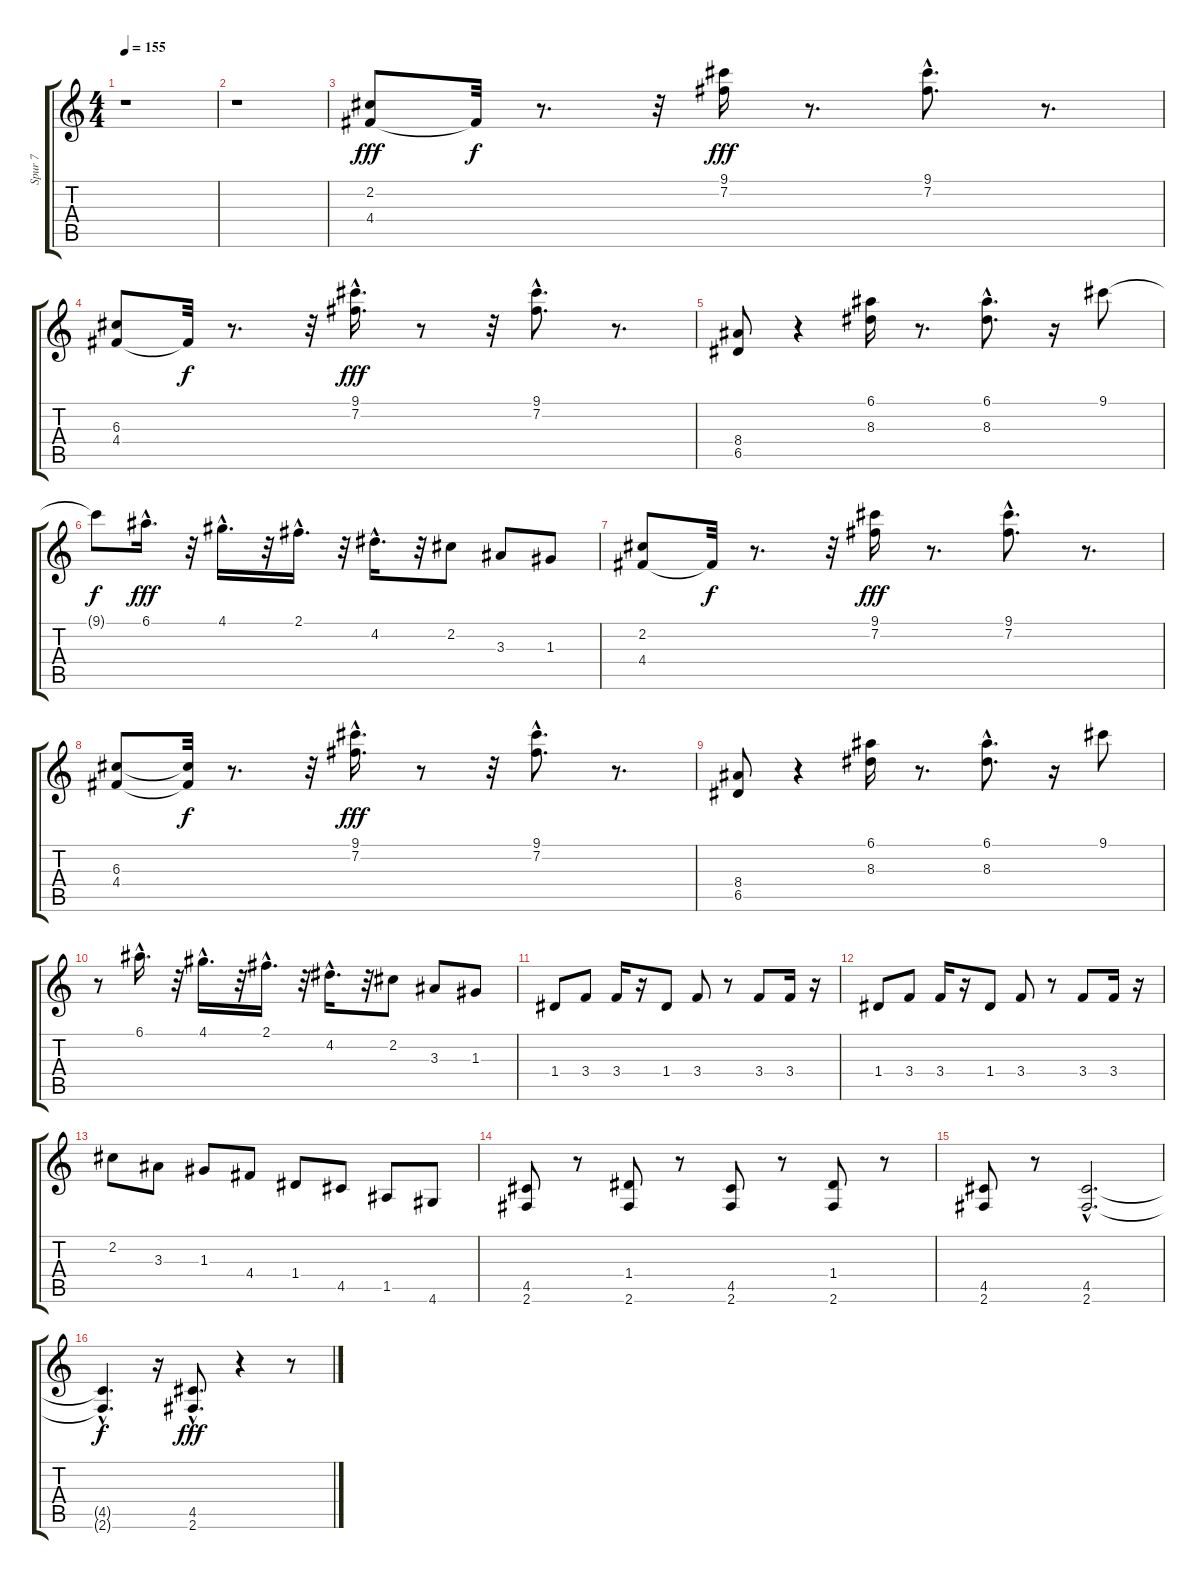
\track ("Spur 7" "Spur 7") {instrument overdrivenguitar}
\staff {score tabs}
\tuning (E4 B3 G3 D3 A2 E2) {hide}
\ts (4 4)
\tempo 155
\clef g2
\ks c
r.1{dy f} |
r.1 |
(2.2 4.4).8{dy fff} 4.4{t}.32{dy f} r.8{d} r.32 (9.1 7.2).16{dy fff} r.8{d} (9.1{hac} 7.2{hac}).8{d} r.8{d} |
(6.3 4.4).8 4.4{t}.32{dy f} r.8{d} r.32 (9.1{hac} 7.2).16{d dy fff} r.8 r.32 (9.1{hac} 7.2{hac}).8{d} r.8{d} |
(8.4 6.5).8 r.4 (6.1 8.3).16 r.8{d} (6.1{hac} 8.3{hac}).8{d} r.16 9.1.8 |
9.1{t}.8{dy f} 6.1{hac}.16{d dy fff} r.32 4.1{hac}.16{d} r.32 2.1{hac}.16{d} r.32 4.2{hac}.16{d} r.32 2.2.8 3.3.8 1.3.8 |
(2.2 4.4).8 4.4{t}.32{dy f} r.8{d} r.32 (9.1 7.2).16{dy fff} r.8{d} (9.1{hac} 7.2{hac}).8{d} r.8{d} |
(6.3 4.4).8 (6.3{t} 4.4{t}).32{dy f} r.8{d} r.32 (9.1{hac} 7.2).16{d dy fff} r.8 r.32 (9.1{hac} 7.2{hac}).8{d} r.8{d} |
(8.4 6.5).8 r.4 (6.1 8.3).16 r.8{d} (6.1{hac} 8.3{hac}).8{d} r.16 9.1.8 |
r.8 6.1{hac}.16{d} r.32 4.1{hac}.16{d} r.32 2.1{hac}.16{d} r.32 4.2{hac}.16{d} r.32 2.2.8 3.3.8 1.3.8 |
1.4.8 3.4.8 3.4.16 r.16 1.4.8 3.4.8 r.8 3.4.8 3.4.16 r.16 |
1.4.8 3.4.8 3.4.16 r.16 1.4.8 3.4.8 r.8 3.4.8 3.4.16 r.16 |
2.2.8 3.3.8 1.3.8 4.4.8 1.4.8 4.5.8 1.5.8 4.6.8 |
(4.5 2.6).8 r.8 (1.4 2.6).8 r.8 (4.5 2.6).8 r.8 (1.4 2.6).8 r.8 |
(4.5 2.6).8 r.8 (4.5{hac} 2.6{hac}).2{d} |
(4.5{hac t} 2.6{hac t}).4{d dy f} r.16 (4.5{hac} 2.6{hac}).8{d dy fff} r.4 r.8
